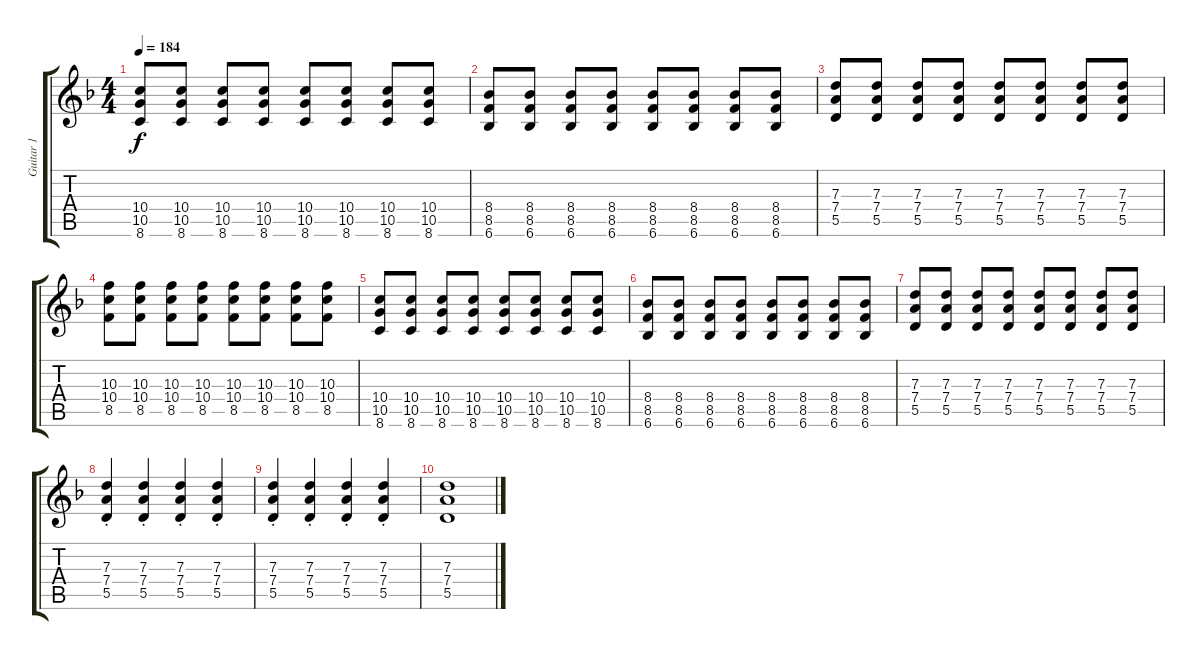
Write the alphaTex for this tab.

\track ("Guitar 1" "Guitar 1") {instrument overdrivenguitar}
\staff {score tabs}
\tuning (E4 B3 G3 D3 A2 E2) {hide}
\ts (4 4)
\tempo 184
\clef g2
\ks f
(10.4 10.5 8.6).8{dy f} (10.4 10.5 8.6).8 (10.4 10.5 8.6).8 (10.4 10.5 8.6).8 (10.4 10.5 8.6).8 (10.4 10.5 8.6).8 (10.4 10.5 8.6).8 (10.4 10.5 8.6).8 |
(8.4 8.5 6.6).8 (8.4 8.5 6.6).8 (8.4 8.5 6.6).8 (8.4 8.5 6.6).8 (8.4 8.5 6.6).8 (8.4 8.5 6.6).8 (8.4 8.5 6.6).8 (8.4 8.5 6.6).8 |
(7.3 7.4 5.5).8 (7.3 7.4 5.5).8 (7.3 7.4 5.5).8 (7.3 7.4 5.5).8 (7.3 7.4 5.5).8 (7.3 7.4 5.5).8 (7.3 7.4 5.5).8 (7.3 7.4 5.5).8 |
(10.3 10.4 8.5).8 (10.3 10.4 8.5).8 (10.3 10.4 8.5).8 (10.3 10.4 8.5).8 (10.3 10.4 8.5).8 (10.3 10.4 8.5).8 (10.3 10.4 8.5).8 (10.3 10.4 8.5).8 |
(10.4 10.5 8.6).8 (10.4 10.5 8.6).8 (10.4 10.5 8.6).8 (10.4 10.5 8.6).8 (10.4 10.5 8.6).8 (10.4 10.5 8.6).8 (10.4 10.5 8.6).8 (10.4 10.5 8.6).8 |
(8.4 8.5 6.6).8 (8.4 8.5 6.6).8 (8.4 8.5 6.6).8 (8.4 8.5 6.6).8 (8.4 8.5 6.6).8 (8.4 8.5 6.6).8 (8.4 8.5 6.6).8 (8.4 8.5 6.6).8 |
(7.3 7.4 5.5).8 (7.3 7.4 5.5).8 (7.3 7.4 5.5).8 (7.3 7.4 5.5).8 (7.3 7.4 5.5).8 (7.3 7.4 5.5).8 (7.3 7.4 5.5).8 (7.3 7.4 5.5).8 |
(7.3{st} 7.4{st} 5.5{st}).4 (7.3{st} 7.4{st} 5.5{st}).4 (7.3{st} 7.4{st} 5.5{st}).4 (7.3{st} 7.4{st} 5.5{st}).4 |
(7.3{st} 7.4{st} 5.5{st}).4 (7.3{st} 7.4{st} 5.5{st}).4 (7.3{st} 7.4{st} 5.5{st}).4 (7.3{st} 7.4{st} 5.5{st}).4 |
(7.3 7.4 5.5).1
